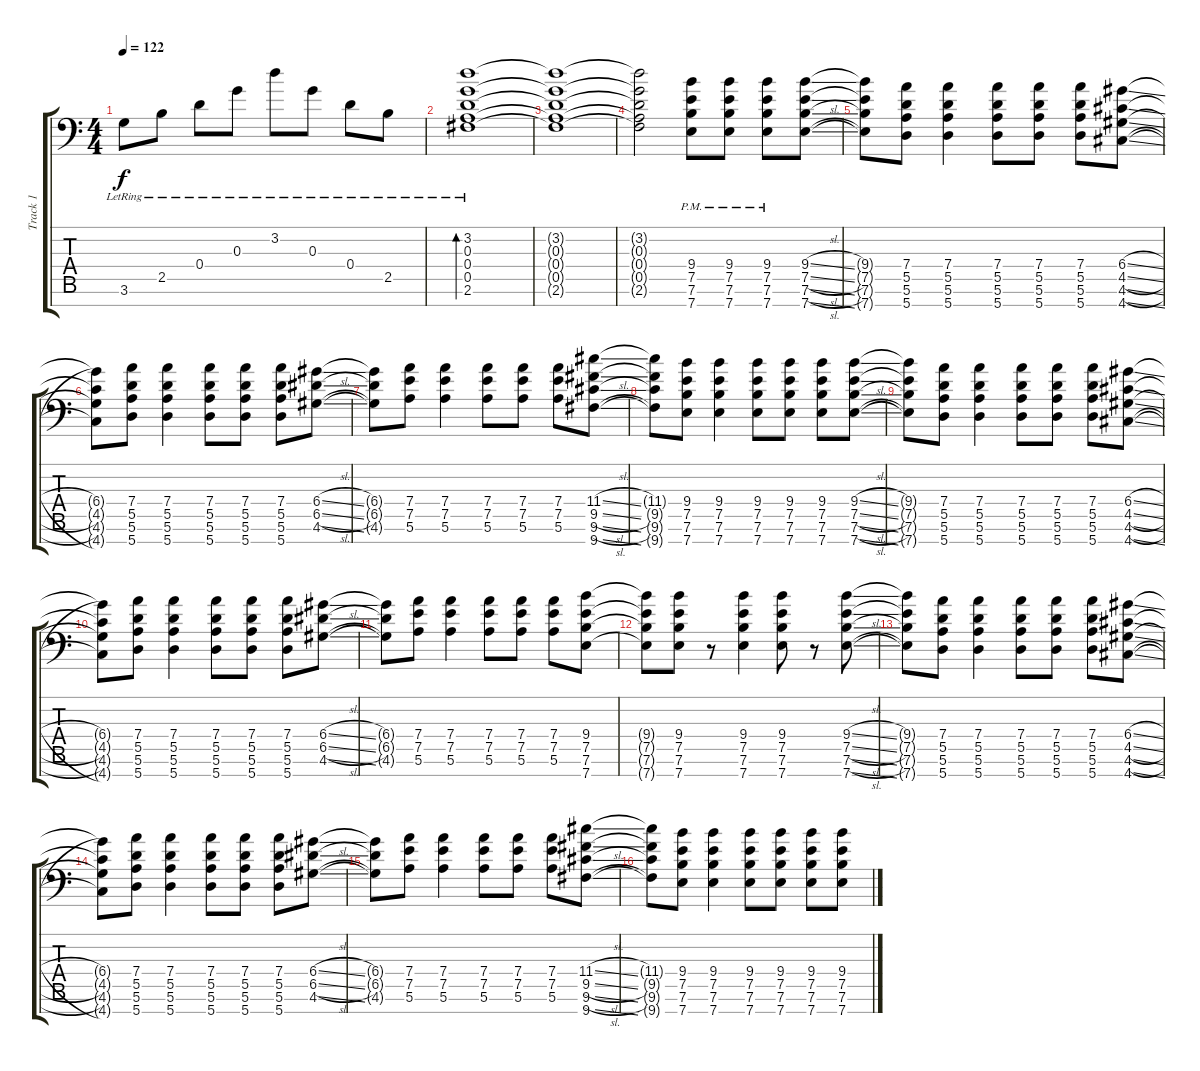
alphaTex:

\track ("Track 1" "Track 1") {instrument acousticguitarsteel}
\staff {score tabs}
\tuning (E4 B3 G3 D3 A2 E2 A1) {hide}
\ts (4 4)
\tempo 122
\clef f4
\ks c
3.6{lr}.8{dy f} 2.5{lr}.8 0.4{lr}.8 0.3{lr}.8 3.2{lr}.8 0.3{lr}.8 0.4{lr}.8 2.5{lr}.8 |
(3.2 0.3 0.4 0.5 2.6{lr}).1{bd 480} |
(3.2{t} 0.3{t} 0.4{t} 0.5{t} 2.6{t}).1 |
(3.2{t} 0.3{t} 0.4{t} 0.5{t} 2.6{t}).2 (9.4{pm} 7.5{pm} 7.6{pm} 7.7{pm}).8{instrument distortionguitar} (9.4{pm} 7.5{pm} 7.6{pm} 7.7{pm}).8 (9.4{pm} 7.5{pm} 7.6{pm} 7.7{pm}).8 (9.4{sl} 7.5{sl} 7.6{sl} 7.7{sl}).8 |
(9.4{t} 7.5{t} 7.6{t} 7.7{t}).8 (7.4 5.5 5.6 5.7).8 (7.4 5.5 5.6 5.7).4 (7.4 5.5 5.6 5.7).8 (7.4 5.5 5.6 5.7).8 (7.4 5.5 5.6 5.7).8 (6.4{sl} 4.5{sl} 4.6{sl} 4.7{sl}).8 |
(6.4{t} 4.5{t} 4.6{t} 4.7{t}).8 (7.4 5.5 5.6 5.7).8 (7.4 5.5 5.6 5.7).4 (7.4 5.5 5.6 5.7).8 (7.4 5.5 5.6 5.7).8 (7.4 5.5 5.6 5.7).8 (6.4{sl} 6.5{sl} 4.6{sl}).8 |
(6.4{t} 6.5{t} 4.6{t}).8 (7.4 7.5 5.6).8 (7.4 7.5 5.6).4 (7.4 7.5 5.6).8 (7.4 7.5 5.6).8 (7.4 7.5 5.6).8 (11.4{sl} 9.5{sl} 9.6{sl} 9.7{sl}).8 |
(11.4{t} 9.5{t} 9.6{t} 9.7{t}).8 (9.4 7.5 7.6 7.7).8 (9.4 7.5 7.6 7.7).4 (9.4 7.5 7.6 7.7).8 (9.4 7.5 7.6 7.7).8 (9.4 7.5 7.6 7.7).8 (9.4{sl} 7.5{sl} 7.6{sl} 7.7{sl}).8 |
(9.4{t} 7.5{t} 7.6{t} 7.7{t}).8 (7.4 5.5 5.6 5.7).8 (7.4 5.5 5.6 5.7).4 (7.4 5.5 5.6 5.7).8 (7.4 5.5 5.6 5.7).8 (7.4 5.5 5.6 5.7).8 (6.4{sl} 4.5{sl} 4.6{sl} 4.7{sl}).8 |
(6.4{t} 4.5{t} 4.6{t} 4.7{t}).8 (7.4 5.5 5.6 5.7).8 (7.4 5.5 5.6 5.7).4 (7.4 5.5 5.6 5.7).8 (7.4 5.5 5.6 5.7).8 (7.4 5.5 5.6 5.7).8 (6.4{sl} 6.5{sl} 4.6{sl}).8 |
(6.4{t} 6.5{t} 4.6{t}).8 (7.4 7.5 5.6).8 (7.4 7.5 5.6).4 (7.4 7.5 5.6).8 (7.4 7.5 5.6).8 (7.4 7.5 5.6).8 (9.4 7.5 7.6 7.7).8 |
(9.4{t} 7.5{t} 7.6{t} 7.7{t}).8 (9.4 7.5 7.6 7.7).8 r.8 (9.4 7.5 7.6 7.7).4 (9.4 7.5 7.6 7.7).8 r.8 (9.4{sl} 7.5{sl} 7.6{sl} 7.7{sl}).8 |
(9.4{t} 7.5{t} 7.6{t} 7.7{t}).8 (7.4 5.5 5.6 5.7).8 (7.4 5.5 5.6 5.7).4 (7.4 5.5 5.6 5.7).8 (7.4 5.5 5.6 5.7).8 (7.4 5.5 5.6 5.7).8 (6.4{sl} 4.5{sl} 4.6{sl} 4.7{sl}).8 |
(6.4{t} 4.5{t} 4.6{t} 4.7{t}).8 (7.4 5.5 5.6 5.7).8 (7.4 5.5 5.6 5.7).4 (7.4 5.5 5.6 5.7).8 (7.4 5.5 5.6 5.7).8 (7.4 5.5 5.6 5.7).8 (6.4{sl} 6.5{sl} 4.6{sl}).8 |
(6.4{t} 6.5{t} 4.6{t}).8 (7.4 7.5 5.6).8 (7.4 7.5 5.6).4 (7.4 7.5 5.6).8 (7.4 7.5 5.6).8 (7.4 7.5 5.6).8 (11.4{sl} 9.5{sl} 9.6{sl} 9.7{sl}).8 |
(11.4{t} 9.5{t} 9.6{t} 9.7{t}).8 (9.4 7.5 7.6 7.7).8 (9.4 7.5 7.6 7.7).4 (9.4 7.5 7.6 7.7).8 (9.4 7.5 7.6 7.7).8 (9.4 7.5 7.6 7.7).8 (9.4{sl} 7.5{sl} 7.6{sl} 7.7{sl}).8
